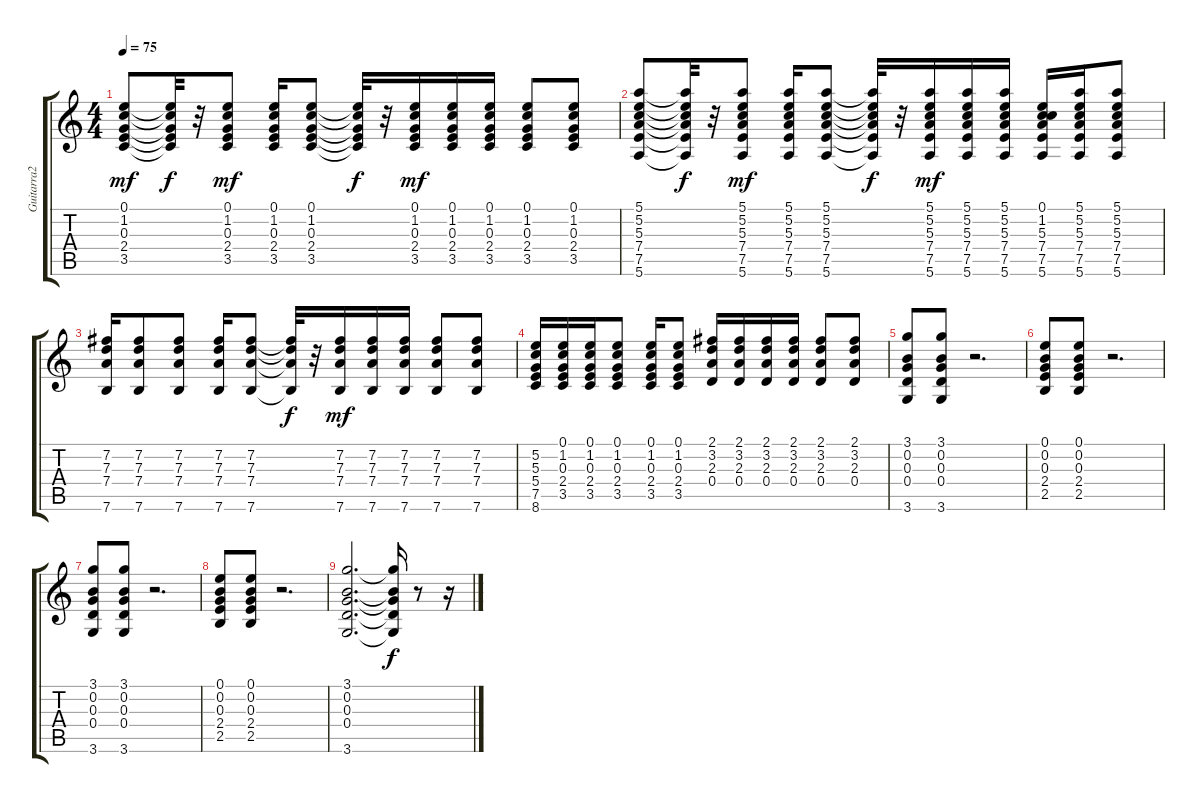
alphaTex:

\track ("Guitarra2" "Guitarra2") {instrument acousticguitarnylon}
\staff {score tabs}
\tuning (E4 B3 G3 D3 A2 E2) {hide}
\ts (4 4)
\tempo 75
\clef g2
\ks c
(0.1 1.2 0.3 2.4 3.5).8{dy mf} (0.1{t} 1.2{t} 0.3{t} 2.4{t} 3.5{t}).32{dy f} r.32 (0.1 1.2 0.3 2.4 3.5).8{dy mf} (0.1 1.2 0.3 2.4 3.5).16 (0.1 1.2 0.3 2.4 3.5).8 (0.1{t} 1.2{t} 0.3{t} 2.4{t} 3.5{t}).32{dy f} r.32 (0.1 1.2 0.3 2.4 3.5).16{dy mf} (0.1 1.2 0.3 2.4 3.5).16 (0.1 1.2 0.3 2.4 3.5).16 (0.1 1.2 0.3 2.4 3.5).8 (0.1 1.2 0.3 2.4 3.5).8 |
(5.1 5.2 5.3 7.4 7.5 5.6).8 (5.1{t} 5.2{t} 5.3{t} 7.4{t} 7.5{t} 5.6{t}).32{dy f} r.32 (5.1 5.2 5.3 7.4 7.5 5.6).8{dy mf} (5.1 5.2 5.3 7.4 7.5 5.6).16 (5.1 5.2 5.3 7.4 7.5 5.6).8 (5.1{t} 5.2{t} 5.3{t} 7.4{t} 7.5{t} 5.6{t}).32{dy f} r.32 (5.1 5.2 5.3 7.4 7.5 5.6).16{dy mf} (5.1 5.2 5.3 7.4 7.5 5.6).16 (5.1 5.2 5.3 7.4 7.5 5.6).16 (0.1 1.2 5.3 7.4 7.5 5.6).16 (5.1 5.2 5.3 7.4 7.5 5.6).16 (5.1 5.2 5.3 7.4 7.5 5.6).8 |
(7.2 7.3 7.4 7.6).16 (7.2 7.3 7.4 7.6).8 (7.2 7.3 7.4 7.6).8 (7.2 7.3 7.4 7.6).16 (7.2 7.3 7.4 7.6).8 (7.2{t} 7.3{t} 7.4{t} 7.6{t}).32{dy f} r.32 (7.2 7.3 7.4 7.6).16{dy mf} (7.2 7.3 7.4 7.6).16 (7.2 7.3 7.4 7.6).16 (7.2 7.3 7.4 7.6).8 (7.2 7.3 7.4 7.6).8 |
(5.2 5.3 5.4 7.5 8.6).16 (0.1 1.2 0.3 2.4 3.5).16 (0.1 1.2 0.3 2.4 3.5).16 (0.1 1.2 0.3 2.4 3.5).8 (0.1 1.2 0.3 2.4 3.5).16 (0.1 1.2 0.3 2.4 3.5).8 (2.1 3.2 2.3 0.4).16 (2.1 3.2 2.3 0.4).16 (2.1 3.2 2.3 0.4).16 (2.1 3.2 2.3 0.4).16 (2.1 3.2 2.3 0.4).8 (2.1 3.2 2.3 0.4).8 |
(3.1 0.2 0.3 0.4 3.6).8 (3.1 0.2 0.3 0.4 3.6).8 r.2{d} |
(0.1 0.2 0.3 2.4 2.5).8 (0.1 0.2 0.3 2.4 2.5).8 r.2{d} |
(3.1 0.2 0.3 0.4 3.6).8 (3.1 0.2 0.3 0.4 3.6).8 r.2{d} |
(0.1 0.2 0.3 2.4 2.5).8 (0.1 0.2 0.3 2.4 2.5).8 r.2{d} |
(3.1 0.2 0.3 0.4 3.6).2{d} (3.1{t} 0.2{t} 0.3{t} 0.4{t} 3.6{t}).16{dy f} r.8 r.16
